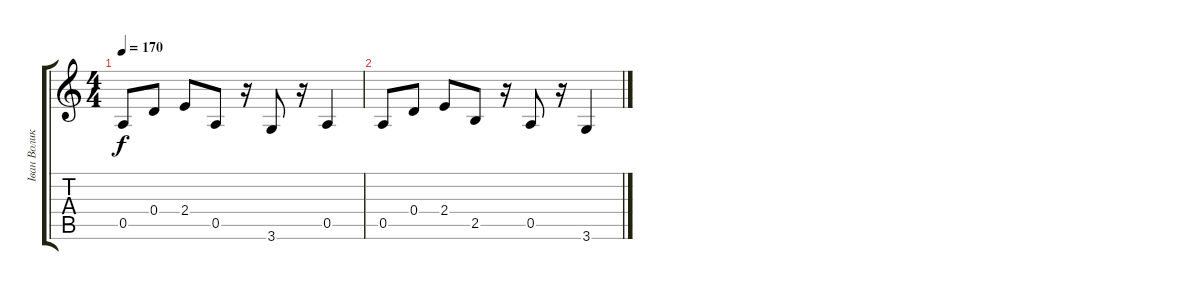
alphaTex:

\track ("Іван Волик" "Іван Волик") {instrument distortionguitar}
\staff {score tabs}
\tuning (E4 B3 G3 D3 A2 E2) {hide}
\ts (4 4)
\tempo 170
\clef g2
\ks c
0.5.8{dy f} 0.4.8 2.4.8 0.5.8 r.16 3.6.8 r.16 0.5.4 |
0.5.8 0.4.8 2.4.8 2.5.8 r.16 0.5.8 r.16 3.6.4
